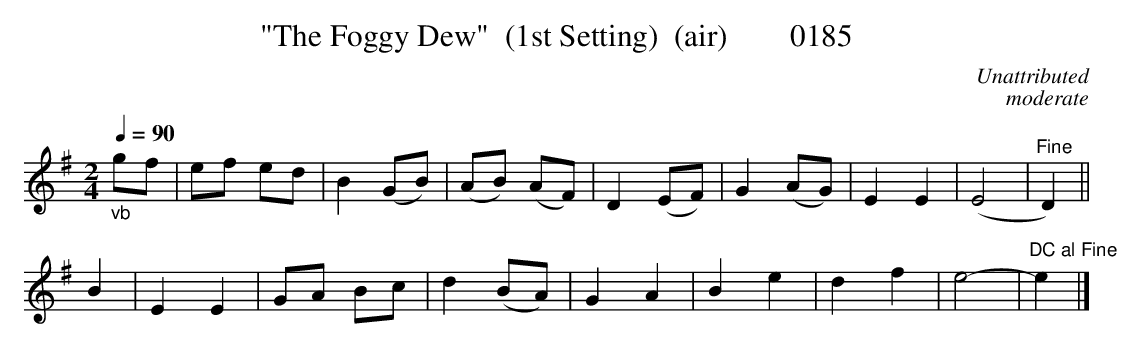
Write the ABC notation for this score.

X:1b
T:"The Foggy Dew"  (1st Setting)  (air)        0185
C:Unattributed
C:moderate
Q:1/4=90
M:2/4
L:1/16
K:G
"_vb"g2f2|e2f2 e2d2|B4(G2B2)|(A2B2) (A2F2)|D4(E2F2)|G4(A2G2)|E4E4|(E8|"^Fine"D4)||
B4|E4E4|G2A2 B2c2|d4(B2A2)|G4A4|B4e4|d4f4|e8-|"^DC al Fine"e4|]
